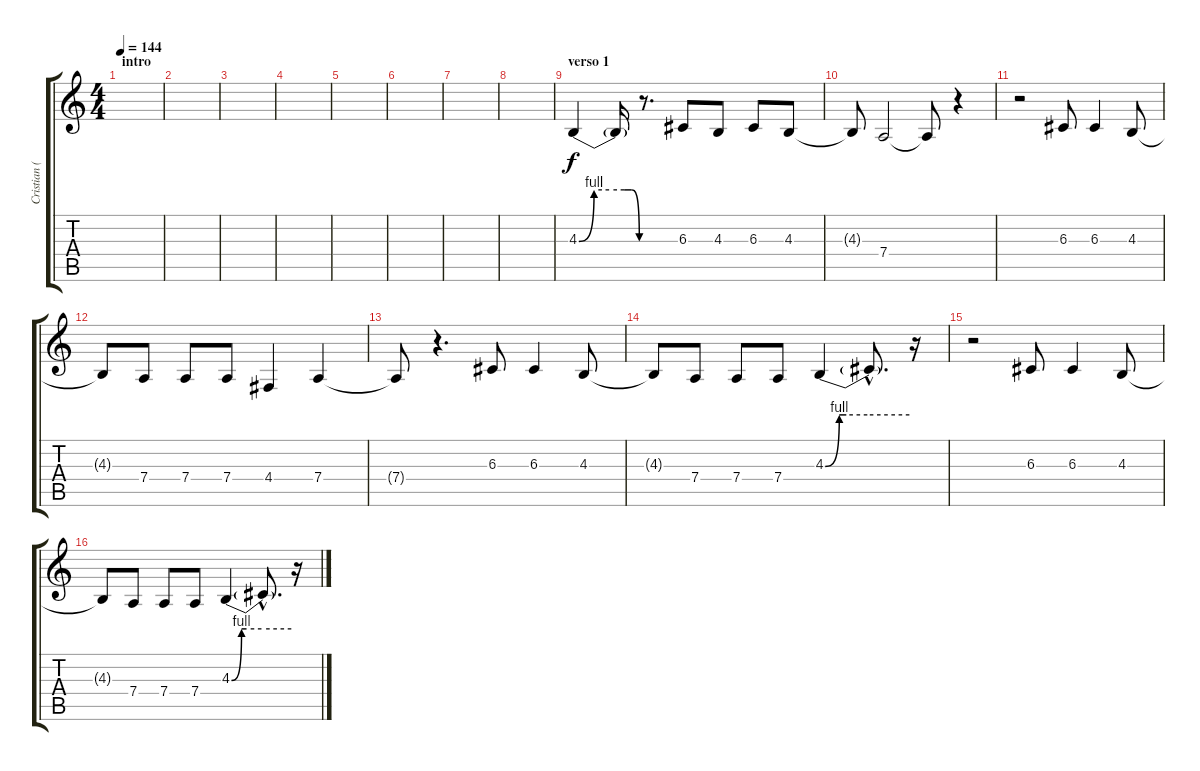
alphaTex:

\track ("Cristian (voz)" "Cristian (") {instrument lead6voice}
\staff {score tabs}
\tuning (E4 B3 G3 D3 A2 E2) {hide}
\ts (4 4)
\section ("" "intro")
\tempo 144
\clef g2
\ks c
|
|
|
|
|
|
|
|
\section ("" "verso 1")
4.3{be (custom 0 0 15 4 30 4 45 4 52 4 60 0)}.4 4.3{t}.16 r.8{d} 6.3.8 4.3.8 6.3.8 4.3.8 |
4.3{t}.8 7.4.2 7.4{t}.8 r.4 |
r.2 6.3.8 6.3.4 4.3.8 |
4.3{t}.8 7.4.8 7.4.8 7.4.8 4.4.4 7.4.4 |
7.4{t}.8 r.4{d} 6.3.8 6.3.4 4.3.8 |
4.3{t}.8 7.4.8 7.4.8 7.4.8 4.3{be (custom 0 0 10 4 15 4 30 4 60 4)}.4 4.3{hac t}.8{d} r.16 |
r.2 6.3.8 6.3.4 4.3.8 |
4.3{t}.8 7.4.8 7.4.8 7.4.8 4.3{be (custom 0 0 10 4 15 4 30 4 60 4)}.4 4.3{hac t}.8{d} r.16
